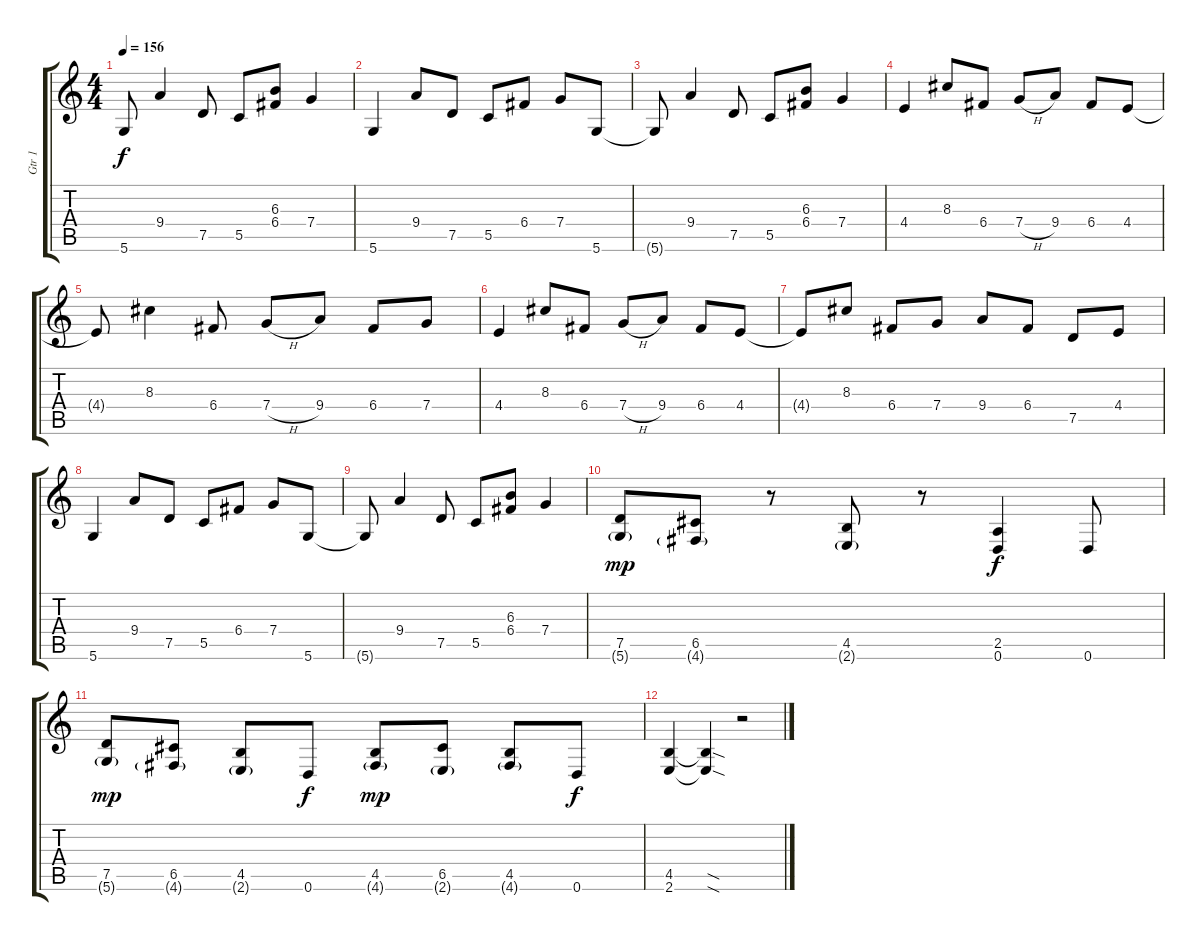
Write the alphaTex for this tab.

\track ("Gtr 1" "Gtr 1") {instrument distortionguitar}
\staff {score tabs}
\tuning (D4 A3 F3 C3 G2 D2) {hide}
\ts (4 4)
\tempo 156
\clef g2
\ks c
5.6{t}.8{dy f} 9.4.4 7.5.8 5.5.8 (6.3 6.4).8 7.4.4 |
5.6.4 9.4.8 7.5.8 5.5.8 6.4.8 7.4.8 5.6.8 |
5.6{t}.8 9.4.4 7.5.8 5.5.8 (6.3 6.4).8 7.4.4 |
4.4.4 8.3.8 6.4.8 7.4{h}.8 9.4.8 6.4.8 4.4.8 |
4.4{t}.8 8.3.4 6.4.8 7.4{h}.8 9.4.8 6.4.8 7.4.8 |
4.4.4 8.3.8 6.4.8 7.4{h}.8 9.4.8 6.4.8 4.4.8 |
4.4{t}.8 8.3.8 6.4.8 7.4.8 9.4.8 6.4.8 7.5.8 4.4.8 |
5.6.4 9.4.8 7.5.8 5.5.8 6.4.8 7.4.8 5.6.8 |
5.6{t}.8 9.4.4 7.5.8 5.5.8 (6.3 6.4).8 7.4.4 |
(7.5 5.6{g}).8{dy mp} (6.5 4.6{g}).8 r.8 (4.5 2.6{g}).8 r.8 (2.5 0.6).4{dy f} 0.6.8 |
(7.5 5.6{g}).8{dy mp} (6.5 4.6{g}).8 (4.5 2.6{g}).8 0.6.8{dy f} (4.5 4.6{g}).8{dy mp} (6.5 2.6{g}).8 (4.5 4.6{g}).8 0.6.8{dy f} |
(4.5 2.6).4 (4.5{sod t} 2.6{sod t}).4 r.2
